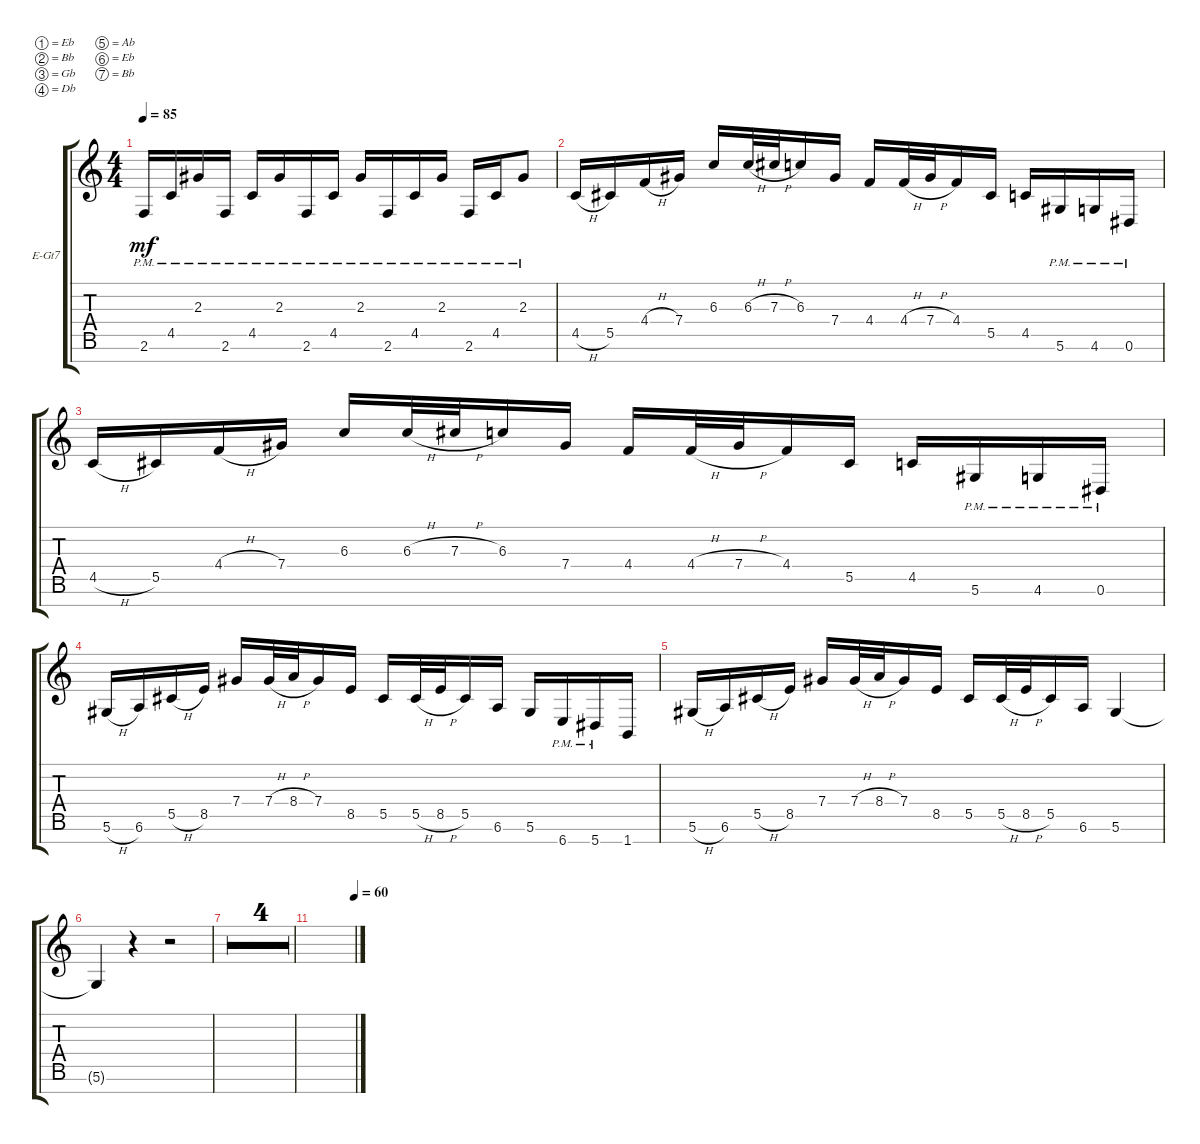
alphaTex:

\defaultSystemsLayout 4
\bracketExtendMode groupsimilarinstruments
\firstSystemTrackNameOrientation horizontal
\otherSystemsTrackNameOrientation horizontal
\track ("Electric Guitar" "E-Gt7") {multiBarRest instrument overdrivenguitar}
\staff {score tabs}
\tuning (Eb4 Bb3 Gb3 Db3 Ab2 Eb2 Bb1)
\ts (4 4)
\tempo 85
\clef g2
\ks c
2.6{pm}.16{dy mf} 4.5{pm}.16 2.3{pm}.16 2.6{pm}.16 4.5{pm}.16 2.3{pm}.16 2.6{pm}.16 4.5{pm}.16 2.3{pm}.16 2.6{pm}.16 4.5{pm}.16 2.3{pm}.16 2.6{pm}.16 4.5{pm}.16 2.3{pm}.8 |
4.5{h}.16 5.5.16 4.4{h}.16 7.4.16 6.3.16 6.3{h}.32 7.3{h}.32{beam merge} 6.3.16 7.4.16 4.4.16 4.4{h}.32 7.4{h}.32{beam merge} 4.4.16 5.5.16 4.5.16 5.6{pm}.16 4.6{pm}.16 0.6{pm}.16 |
4.5{h}.16 5.5.16 4.4{h}.16 7.4.16 6.3.16 6.3{h}.32 7.3{h}.32{beam merge} 6.3.16 7.4.16 4.4.16 4.4{h}.32 7.4{h}.32{beam merge} 4.4.16 5.5.16 4.5.16 5.6{pm}.16 4.6{pm}.16 0.6{pm}.16 |
5.6{h}.16 6.6.16 5.5{h}.16 8.5.16 7.4.16 7.4{h}.32 8.4{h}.32{beam merge} 7.4.16 8.5.16 5.5.16 5.5{h}.32 8.5{h}.32{beam merge} 5.5.16 6.6.16 5.6.16 6.7{pm}.16 5.7{pm}.16 1.7.16 |
5.6{h}.16 6.6.16 5.5{h}.16 8.5.16 7.4.16 7.4{h}.32 8.4{h}.32{beam merge} 7.4.16 8.5.16 5.5.16 5.5{h}.32 8.5{h}.32{beam merge} 5.5.16 6.6.16 5.6.4 |
5.6{t}.4 r.4 r.2 |
|
|
\tempo 85
|
|
\tempo (60 1)
